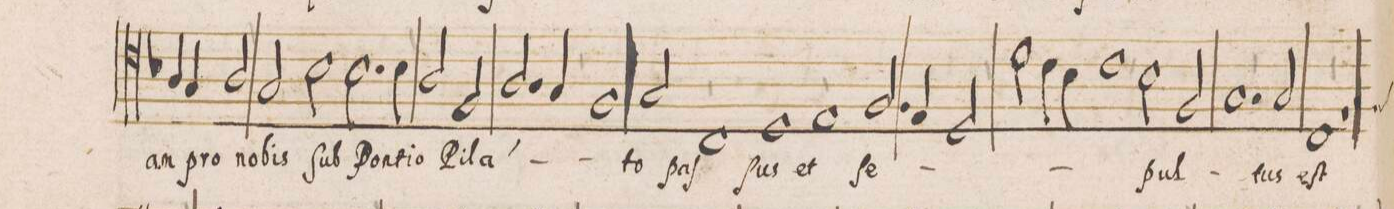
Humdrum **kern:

**kern	**text
*I"ALTVS	*
*clefC4	*
*k[b-]	*
*met(c)	*
*M2/1	*
4A/	-am
4G/	pro
2A/	no-
=80	=80
2G/	-bis
2B-\	ſub
2.B-\	Pon-
4B-\	-ti-
=81	=81
2A/	-o
2F/	Pi-
2.A/	-la-
4G/	.
=82	=82
1F	.
2G/	-to
1C	paſ-
=83	=83
1D	-ſus
1E	et
=84	=84
2.F/	se-
4E/	.
2D/	.
=85	=85
2d\	.
4c\	.
4B-\	.
1c	.
=86	=86
2B-\	-pul-
2F/	.
1.G	.
=87	=87
2G/	-tus
1C	eſt
=88	=88
*custos:F	*
1r	.
*-	*-
